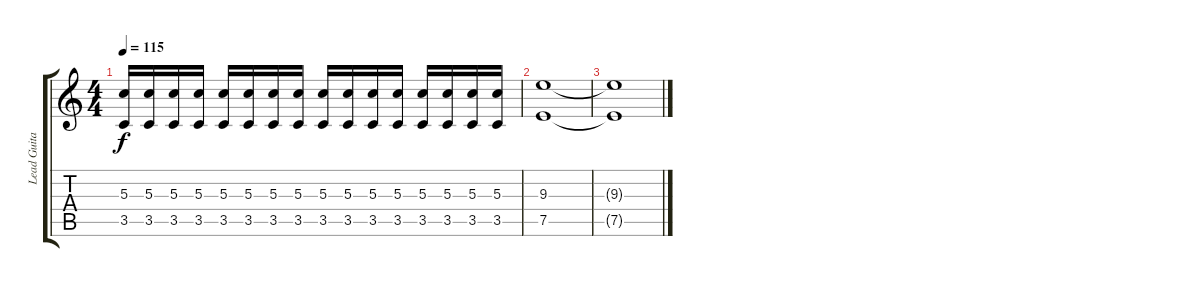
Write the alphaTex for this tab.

\track ("Lead Guitar" "Lead Guita") {instrument overdrivenguitar}
\staff {score tabs}
\tuning (E4 B3 G3 D3 A2 E2) {hide}
\ts (4 4)
\tempo 115
\clef g2
\ks c
(5.3 3.5).16{dy f} (5.3 3.5).16 (5.3 3.5).16 (5.3 3.5).16 (5.3 3.5).16 (5.3 3.5).16 (5.3 3.5).16 (5.3 3.5).16 (5.3 3.5).16 (5.3 3.5).16 (5.3 3.5).16 (5.3 3.5).16 (5.3 3.5).16 (5.3 3.5).16 (5.3 3.5).16 (5.3 3.5).16 |
(9.3 7.5).1 |
(9.3{t} 7.5{t}).1
